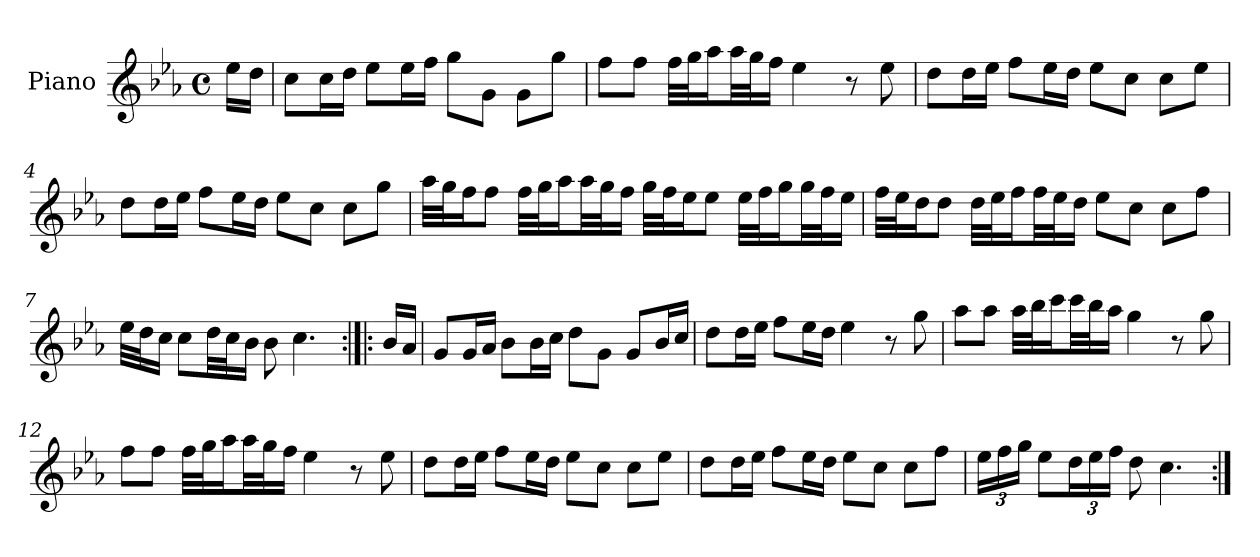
**kern
*part1
*staff1
*I"Piano
*I'Pno.
*clefG2
*k[b-e-a-]
*M4/4
*met(c)
=
16ee-\LL
16dd\JJ
=1
8cc\L
16cc\L
16dd\JJ
8ee-\L
16ee-\L
16ff\JJ
8gg\L
8g\J
8g\L
8gg\J
=2
8ff\L
8ff\J
32ff\LLL
32gg\J
16aa-\J
32aa-\LL
32gg\J
16ff\JJ
4ee-\
8r
8ee-\
=3
8dd\L
16dd\L
16ee-\JJ
8ff\L
16ee-\L
16dd\JJ
8ee-\L
8cc\J
8cc\L
8ee-\J
=4
8dd\L
16dd\L
16ee-\JJ
8ff\L
16ee-\L
16dd\JJ
8ee-\L
8cc\J
8cc\L
8gg\J
=5
32aa-\LLL
32gg\J
16ff\J
8ff\J
32ff\LLL
32gg\J
16aa-\J
32aa-\LL
32gg\J
16ff\JJ
32gg\LLL
32ff\J
16ee-\J
8ee-\J
32ee-\LLL
32ff\J
16gg\J
32gg\LL
32ff\J
16ee-\JJ
=6
32ff\LLL
32ee-\J
16dd\J
8dd\J
32dd\LLL
32ee-\J
16ff\J
32ff\LL
32ee-\J
16dd\JJ
8ee-\L
8cc\J
8cc\L
8ff\J
=7
32ee-\LLL
32dd\J
16cc\JJ
8cc\L
32dd\LL
32cc\J
16b-\JJ
8b-\
4.cc\
=8:|!|:
16b-/LL
16a-/JJ
=9
8g/L
16g/L
16a-/JJ
8b-\L
16b-\L
16cc\JJ
8dd\L
8g\J
8g/L
16b-/L
16cc/JJ
=10
8dd\L
16dd\L
16ee-\JJ
8ff\L
16ee-\L
16dd\JJ
4ee-\
8r
8gg\
=11
8aa-\L
8aa-\J
32aa-\LLL
32bb-\J
16ccc\J
32ccc\LL
32bb-\J
16aa-\JJ
4gg\
8r
8gg\
=12
8ff\L
8ff\J
32ff\LLL
32gg\J
16aa-\J
32aa-\LL
32gg\J
16ff\JJ
4ee-\
8r
8ee-\
=13
8dd\L
16dd\L
16ee-\JJ
8ff\L
16ee-\L
16dd\JJ
8ee-\L
8cc\J
8cc\L
8ee-\J
=14
8dd\L
16dd\L
16ee-\JJ
8ff\L
16ee-\L
16dd\JJ
8ee-\L
8cc\J
8cc\L
8ff\J
=15
*Xbrackettup
24ee-\LL
24ff\
24gg\JJ
8ee-\L
24dd\L
24ee-\
24ff\JJ
8dd\
4.cc\
=:|!
*-
